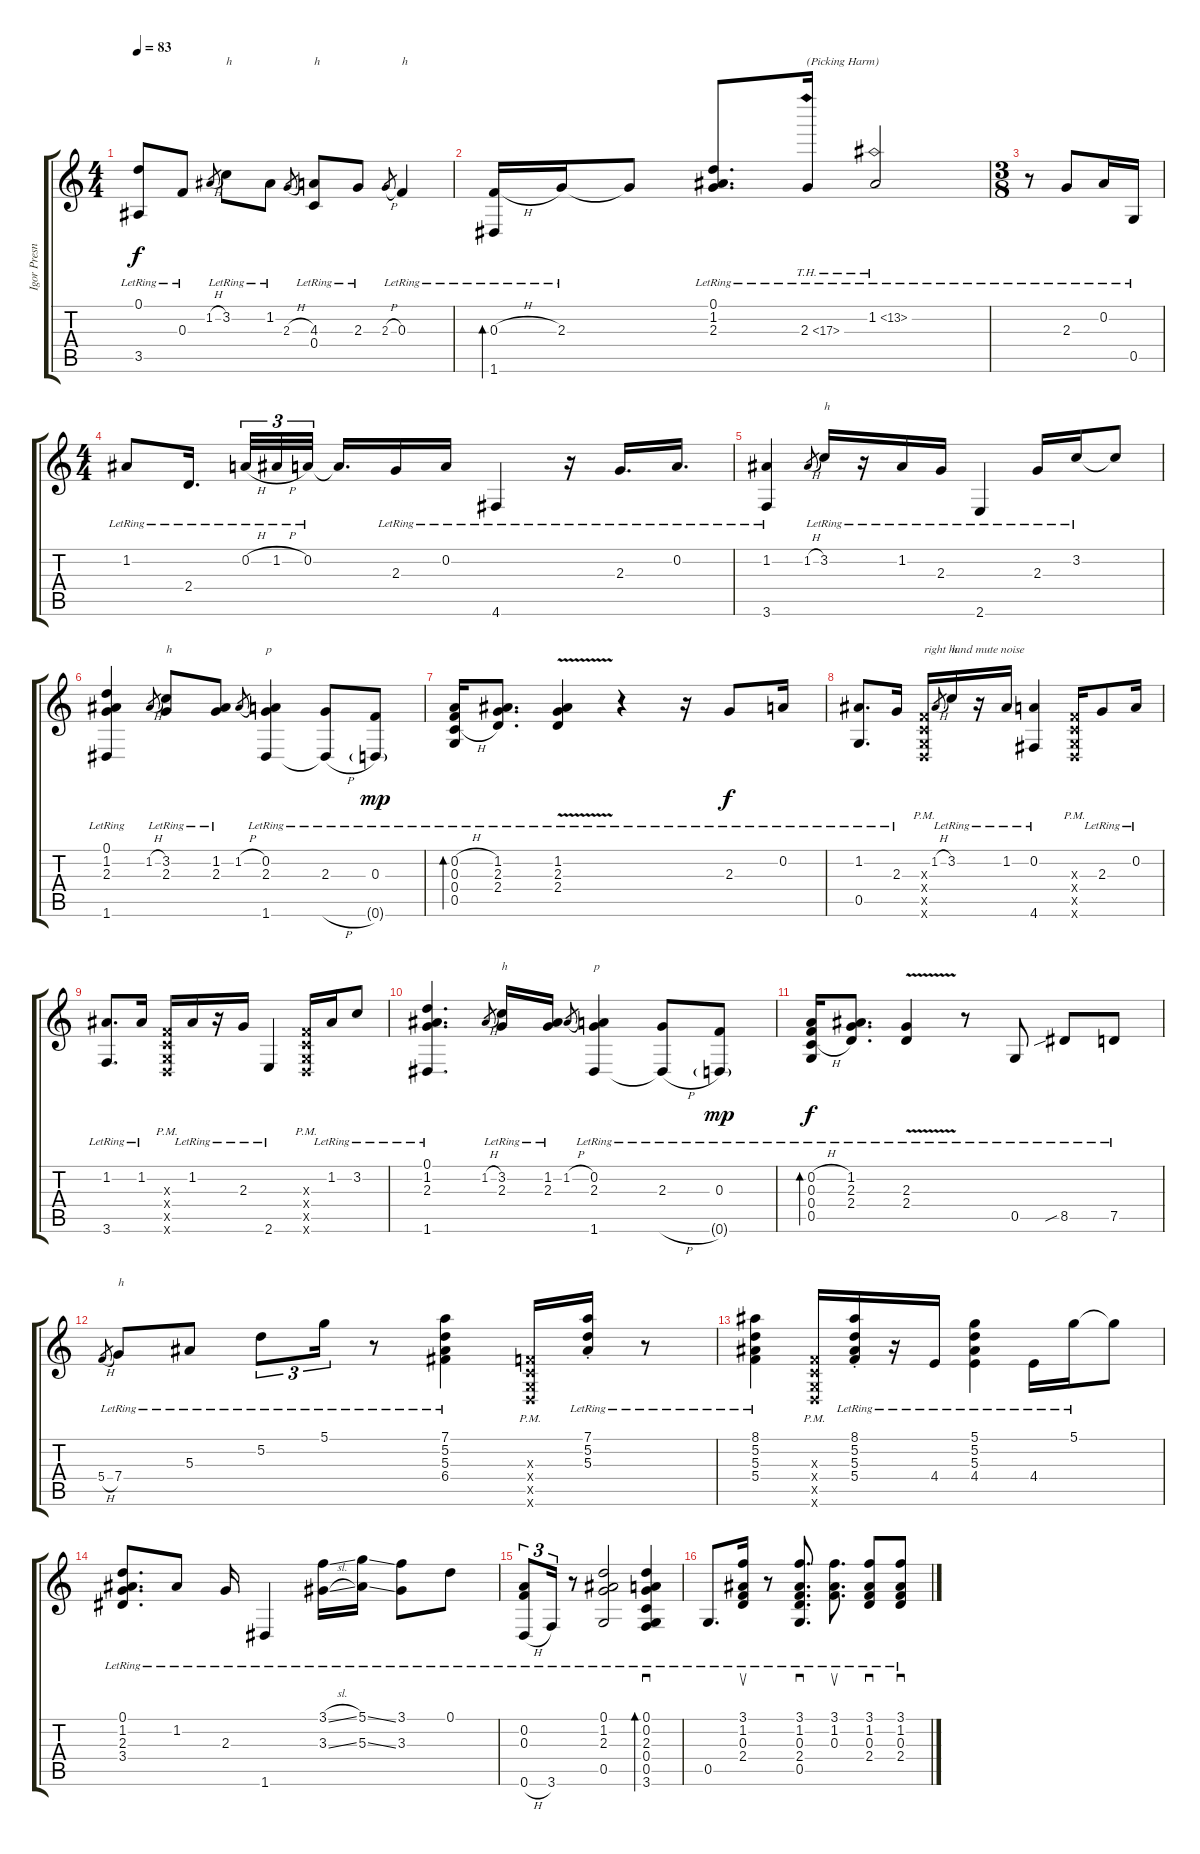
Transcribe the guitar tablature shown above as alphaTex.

\track ("Igor Presnyakov" "Igor Presn") {instrument acousticguitarnylon}
\staff {score tabs}
\tuning (D4 A3 F3 C3 G2 D2) {hide}
\ts (4 4)
\tempo 83
\clef g2
\ks c
(0.1{lr} 3.5{lr}).8{dy f} 0.3{lr}.8 1.2{h}.8{gr} 3.2{lr}.8{txt "h"} 1.2{lr}.8 2.3{h}.8{gr} (4.3{lr} 0.4{lr}).8{txt "h"} 2.3{lr}.8 2.3{h}.8{gr} 0.3{lr}.4{txt "h"} |
(0.3{h lr} 1.6{lr}).16{bd 120} 2.3{lr}.16 2.3{t}.8 (0.1{lr} 1.2{lr} 2.3{lr}).8{d} 2.3{th 15 lr}.16{txt "(Picking Harm)"} 1.2{th 12 lr}.2 |
\ts (3 8)
r.8 2.3{lr}.8 0.2{lr}.16 0.5{lr}.16 |
\ts (4 4)
1.2{lr}.8 2.4{lr}.16{d beam splitsecondary} 0.2{h lr}.32{tu (3 2)} 1.2{h lr}.32{tu (3 2)} 0.2{lr}.32{tu (3 2) beam splitsecondary} 0.2{t}.16{d} 2.3{lr}.16 0.2{lr}.16 4.6{lr}.4 r.16 2.3{lr}.16{d} 0.2{lr}.16{d} |
(1.2{lr} 3.6{lr}).4 1.2{h}.8{gr} 3.2{lr}.16{txt "h"} r.16 1.2{lr}.16 2.3{lr}.16 2.6{lr}.4 2.3{lr}.16 3.2{lr}.16 3.2{t}.8 |
(0.1{lr} 1.2{lr} 2.3{lr} 1.6{lr}).4 1.2{h}.8{gr} (3.2{lr} 2.3{lr}).8{txt "h"} (1.2{lr} 2.3{lr}).8 1.2{h}.8{gr} (0.2{lr} 2.3{lr} 1.6{lr}).4{txt "p"} (2.3{lr} 1.6{h t}).8 (0.3{lr} 0.6{g}).8{dy mp} |
(0.2{h lr} 0.3{h lr} 0.4{h lr} 0.5{lr}).16{bd 60} (1.2{lr} 2.3{lr} 2.4{lr}).8{d} (1.2{lr} 2.3{lr} 2.4{v lr}).4 r.4 r.16 2.3{lr}.8{dy f} 0.2{lr}.16 |
(1.2{lr} 0.5{lr}).8{d} 2.3{lr}.16 (0.3{pm x} 0.4{pm x} 0.5{pm x} 0.6{pm x}).16{txt "right hand mute noise"} 1.2{h}.8{gr} 3.2{lr}.16{txt "h"} r.16 1.2{lr}.16 (0.2{lr} 4.6{lr}).4 (0.3{pm x} 0.4{pm x} 0.5{pm x} 0.6{pm x}).16 2.3{lr}.8 0.2{lr}.16 |
(1.2{lr} 3.6{lr}).8{d} 1.2{lr}.16 (0.3{pm x} 0.4{pm x} 0.5{pm x} 0.6{pm x}).16 1.2{lr}.16 r.16 2.3{lr}.16 2.6{lr}.4 (0.3{pm x} 0.4{pm x} 0.5{pm x} 0.6{pm x}).16 1.2{lr}.16 3.2{lr}.8 |
(0.1{lr} 1.2{lr} 2.3{lr} 1.6{lr}).4{d} 1.2{h}.8{gr} (3.2{lr} 2.3{lr}).16{txt "h"} (1.2{lr} 2.3{lr}).16 1.2{h}.8{gr} (0.2{lr} 2.3{lr} 1.6{lr}).4{txt "p"} (2.3{lr} 1.6{h t}).8 (0.3{lr} 0.6{g}).8{dy mp} |
(0.2{h} 0.3{h lr} 0.4{h lr} 0.5{lr}).16{bd 60 dy f} (1.2 2.3{lr} 2.4{lr}).8{d} (2.3{lr} 2.4{v lr}).4 r.8 0.5{lr}.8 8.5{sib lr}.8 7.5{lr}.8 |
5.4{h}.8{gr} 7.4{lr}.8{txt "h"} 5.3{lr}.8 5.2{lr}.8{tu (3 2)} 5.1{lr}.16{tu (3 2)} r.8 (7.1{lr} 5.2{lr} 5.3{lr} 6.4{lr}).4 (0.3{pm x} 0.4{pm x} 0.5{pm x} 0.6{pm x}).16 (7.1{st lr} 5.2{st lr} 5.3{st lr}).16 r.8 |
(8.1{lr} 5.2{lr} 5.3{lr} 5.4{lr}).4 (0.3{pm x} 0.4{pm x} 0.5{pm x} 0.6{pm x}).16 (8.1{st lr} 5.2{st lr} 5.3{st lr} 5.4{st lr}).16 r.16 4.4{lr}.16 (5.1{lr} 5.2{lr} 5.3{lr} 4.4{lr}).4 4.4{lr}.16 5.1{lr}.16 5.1{t}.8 |
(0.1{lr} 1.2{lr} 2.3{lr} 3.4{lr}).8{d} 1.2{lr}.8 2.3{lr}.16 1.6{lr}.4 (3.1{sl lr} 3.3{sl lr}).16 (5.1{ss lr} 5.3{ss lr}).16 (3.1{lr} 3.3{lr}).8 0.1{lr}.8 |
(0.2 0.3{lr} 0.6{h}).8{tu (3 2)} 3.6{lr}.16{tu (3 2)} r.8 (0.1{lr} 1.2{lr} 2.3{lr} 0.5{lr}).2 (0.1{lr} 0.2{lr} 2.3{lr} 0.4{lr} 0.5{lr} 3.6{lr}).4{sd bd 120} |
0.5{lr}.8{d} (3.1{lr} 1.2{lr} 0.3{lr} 2.4{lr}).16{su} r.8 (3.1{lr} 1.2{lr} 0.3{lr} 2.4{lr} 0.5{lr}).8{d sd} (3.1{lr} 1.2{lr} 0.3{lr}).8{d su} (3.1{lr} 1.2{lr} 0.3{lr} 2.4{lr}).8{sd} (3.1{lr} 1.2{lr} 0.3{lr} 2.4{lr}).8{sd}
